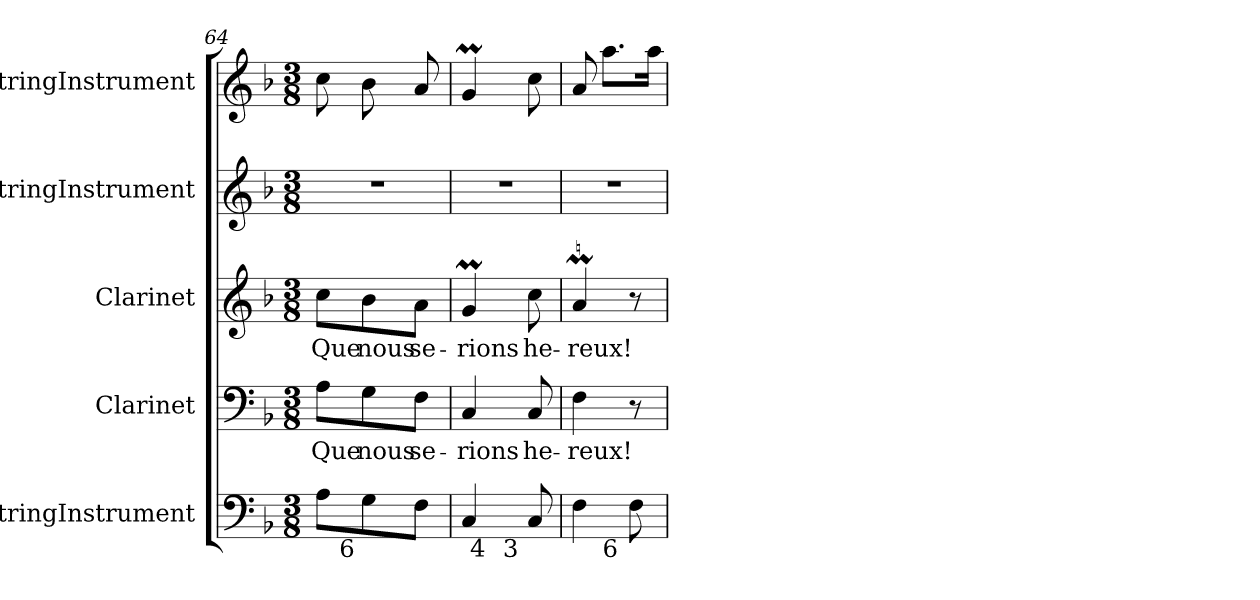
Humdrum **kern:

**kern	**kern	**text	**kern	**text	**kern	**kern
*part5	*part4	*part4	*part3	*part3	*part2	*part1
*staff5	*staff4	*staff4	*staff3	*staff3	*staff2	*staff1
*I"StringInstrument	*I"Clarinet	*	*I"Clarinet	*	*I"StringInstrument	*I"StringInstrument
*I'Str	*I'Cl	*	*I'Cl	*	*I'Str	*I'Str
*clefF4	*clefF4	*	*clefG2	*	*clefG2	*clefG2
*	*ITrd1c2	*	*ITrd1c2	*	*	*
*k[b-]	*k[b-e-a-]	*	*k[b-e-a-]	*	*k[b-]	*k[b-]
*F:	*E-:	*	*E-:	*	*F:	*F:
*M3/8	*M3/8	*	*M3/8	*	*M3/8	*M3/8
=64	=64	=64	=64	=64	=64	=64
!LO:TX:b:t=6	!	!	!	!	!	!
*^	*	*	*	*	*	*
8A\L	16ryy	8G\L	Que	8b-\L	Que	4.r	8cc\
!	!LO:TX:b:t=6	!	!	!	!	!	!
.	4ryy	.	.	.	.	.	.
8G\	.	8F\	nous	8a-\	nous	.	8b-\
8F\J	.	8E-\J	se-	8g\J	se-	.	8a/
.	16ryy	.	.	.	.	.	.
=65	=65	=65	=65	=65	=65	=65	=65
*	*^	*	*	*	*	*	*
4C/	64ryy	8ryy	4BB-/	-rions	4fM/	-rions	4.r	4gM/
!	!LO:TX:b:t=4	!	!	!	!	!	!	!
.	4ryy	.	.	.	.	.	.	.
.	.	64ryy	.	.	.	.	.	.
!	!	!LO:TX:b:t=3	!	!	!	!	!	!
.	.	8...ryy	.	.	.	.	.	.
8C/	.	.	8BB-/	he-	8b-\	he-	.	8cc\
.	16..ryy	.	.	.	.	.	.	.
*	*v	*v	*	*	*	*	*	*
=66	=66	=66	=66	=66	=66	=66	=66
4F\	8ryy	4E-\	-reux!	4gM/	-reux!	4.r	8a/
!	!LO:TX:b:t=6	!	!	!	!	!	!
.	4ryy	.	.	.	.	.	8.aa\L
8F\	.	8r	.	8r	.	.	.
.	.	.	.	.	.	.	16aa\Jk
*v	*v	*	*	*	*	*	*
=	=	=	=	=	=	=
*-	*-	*-	*-	*-	*-	*-
